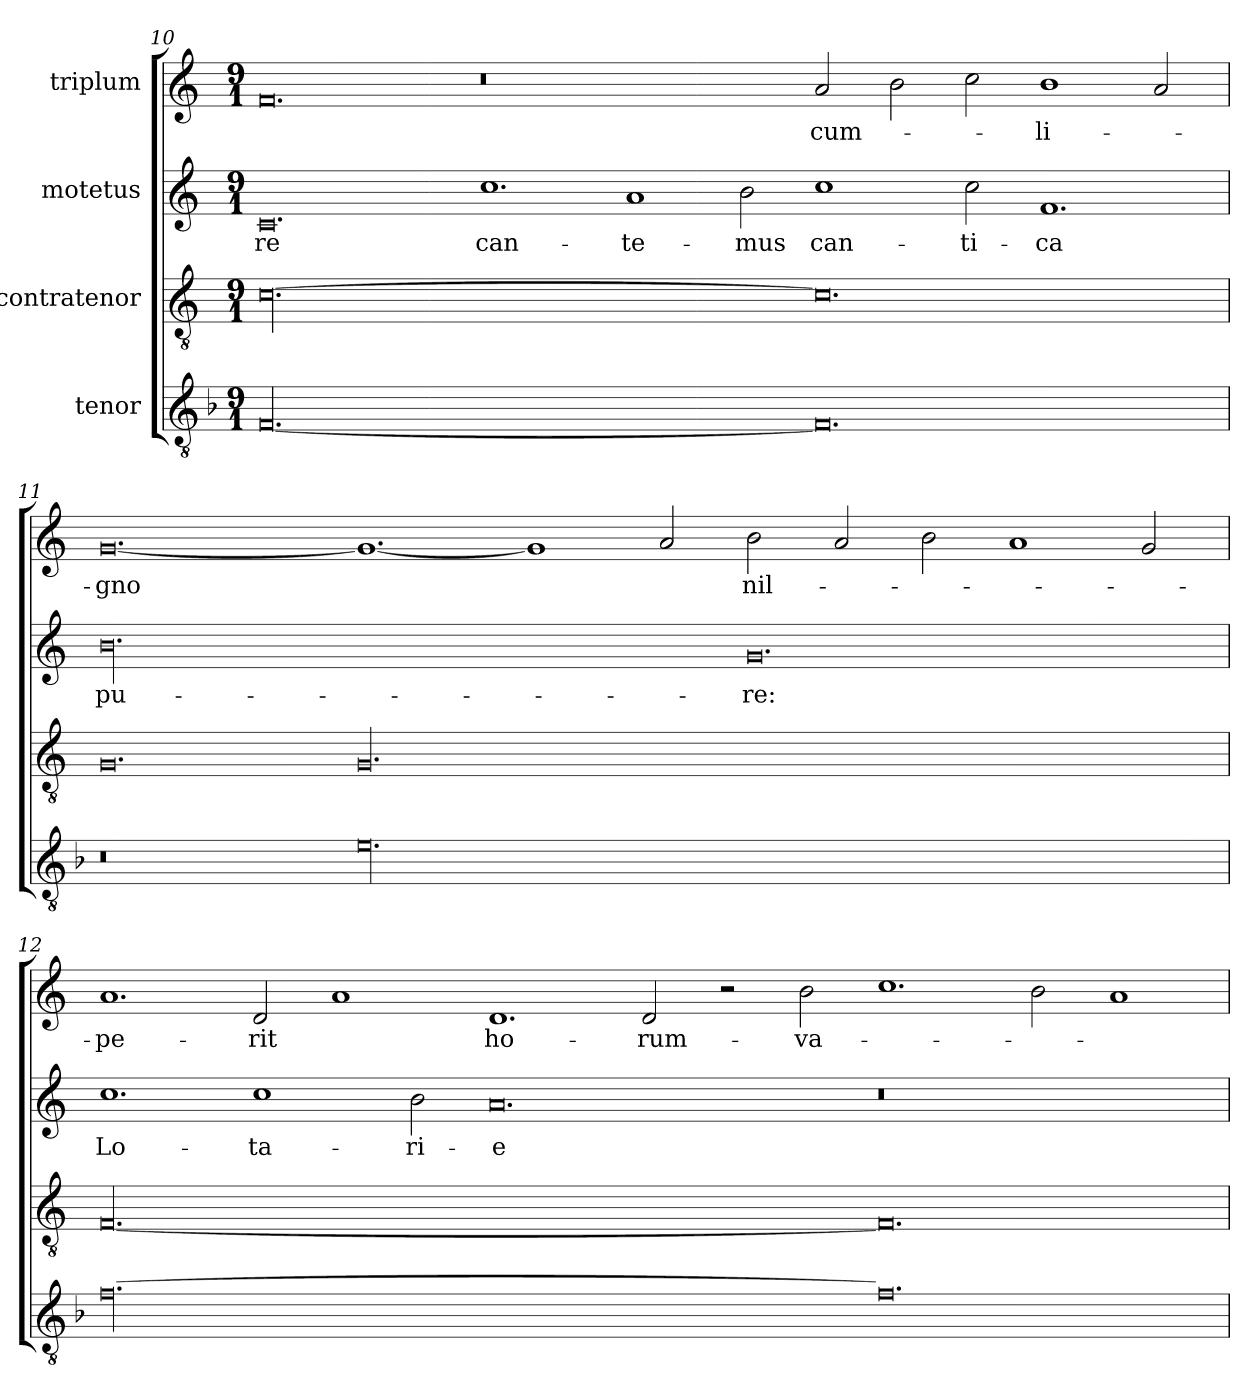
**kern	**kern	**kern	**text	**kern	**text
*part4	*part3	*part2	*part2	*part1	*part1
*staff4	*staff3	*staff2	*staff2	*staff1	*staff1
*I"tenor	*I"contratenor	*I"motetus	*	*I"triplum	*
!!LO:PB:g=z
*clefGv2	*clefGv2	*clefG2	*	*clefG2	*
*k[b-]	*k[]	*k[]	*	*k[]	*
*F:	*C:	*C:	*	*C:	*
*M9/1	*M9/1	*M9/1	*	*M9/1	*
=10	=10	=10	=10	=10	=10
[00.F/	[00.c\	0.c/	-re	0.f/	.
.	.	1.cc\	can-	0.r	.
.	.	1a/	-te-	.	.
.	.	2b\	-mus	.	.
0.F/]	0.c\]	1cc\	can-	2a/	cum-
.	.	.	.	2b\	.
.	.	2cc\	-ti-	2cc\	.
.	.	1.f/	-ca	1b\	-li-
.	.	.	.	2a/	.
=11	=11	=11	=11	=11	=11
0.r	0.G/	00.b\	pu-	[0.g/	-gno
00.e\	00.G/	.	.	1.g/_	.
.	.	.	.	1g/]	.
.	.	.	.	2a/	.
.	.	0.g/	-re:	2b\	nil-
.	.	.	.	2a/	.
.	.	.	.	2b\	.
.	.	.	.	1a/	.
.	.	.	.	2g/	.
!!LO:LB:g=z
=12	=12	=12	=12	=12	=12
[00.f\	[00.F/	1.cc\	Lo-	1.a/	pe-
.	.	1cc\	-ta-	2d/	-rit
.	.	.	.	1a/	.
.	.	2b\	-ri-	.	.
.	.	0.a/	-e	1.d/	ho-
.	.	.	.	2d/	-rum-
.	.	.	.	2r	.
.	.	.	.	2b\	-va-
0.f\]	0.F/]	0.r	.	1.cc\	.
.	.	.	.	2b\	.
.	.	.	.	1a/	.
=	=	=	=	=	=
*-	*-	*-	*-	*-	*-
